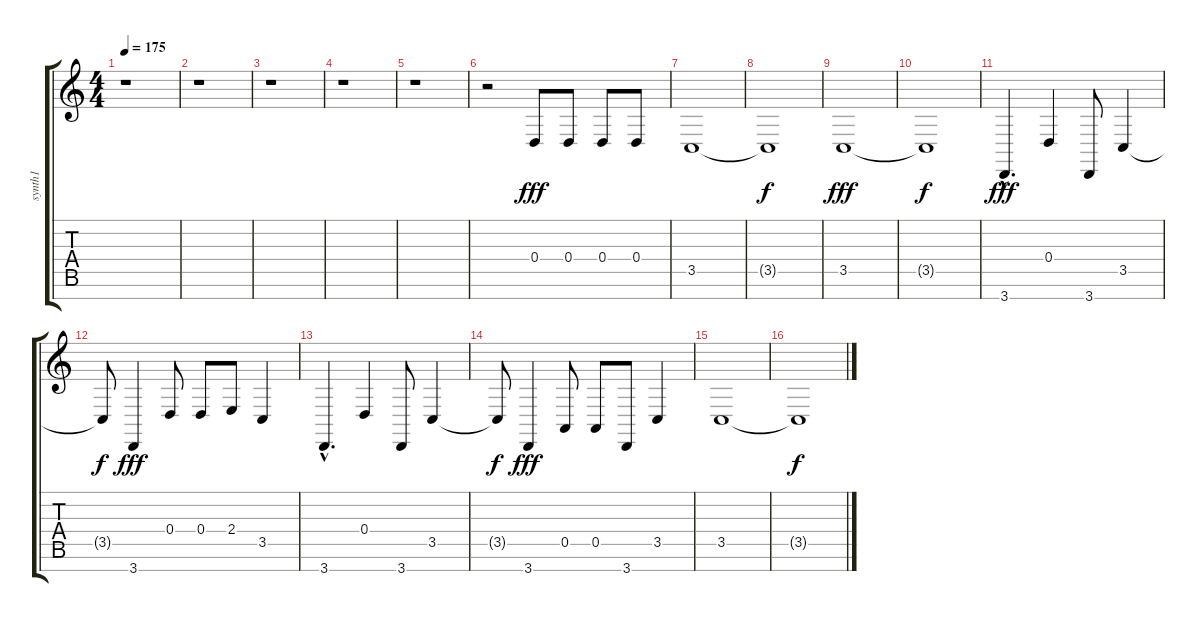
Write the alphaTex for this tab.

\track ("synth1" "synth1") {instrument lead2sawtooth}
\staff {score tabs}
\tuning (E4 B3 G3 D3 A2 E2 B1) {hide}
\ts (4 4)
\tempo 175
\clef g2
\ks c
r.1{dy f} |
r.1 |
r.1 |
r.1 |
r.1 |
r.2 0.4.8{dy fff} 0.4.8 0.4.8 0.4.8 |
3.5.1 |
3.5{t}.1{dy f} |
3.5.1{dy fff} |
3.5{t}.1{dy f} |
3.7{hac}.4{d dy fff} 0.4.4 3.7.8 3.5.4 |
3.5{t}.8{dy f} 3.7.4{dy fff} 0.4.8 0.4.8 2.4.8 3.5.4 |
3.7{hac}.4{d} 0.4.4 3.7.8 3.5.4 |
3.5{t}.8{dy f} 3.7.4{dy fff} 0.5.8 0.5.8 3.7.8 3.5.4 |
3.5.1 |
3.5{t}.1{dy f}
